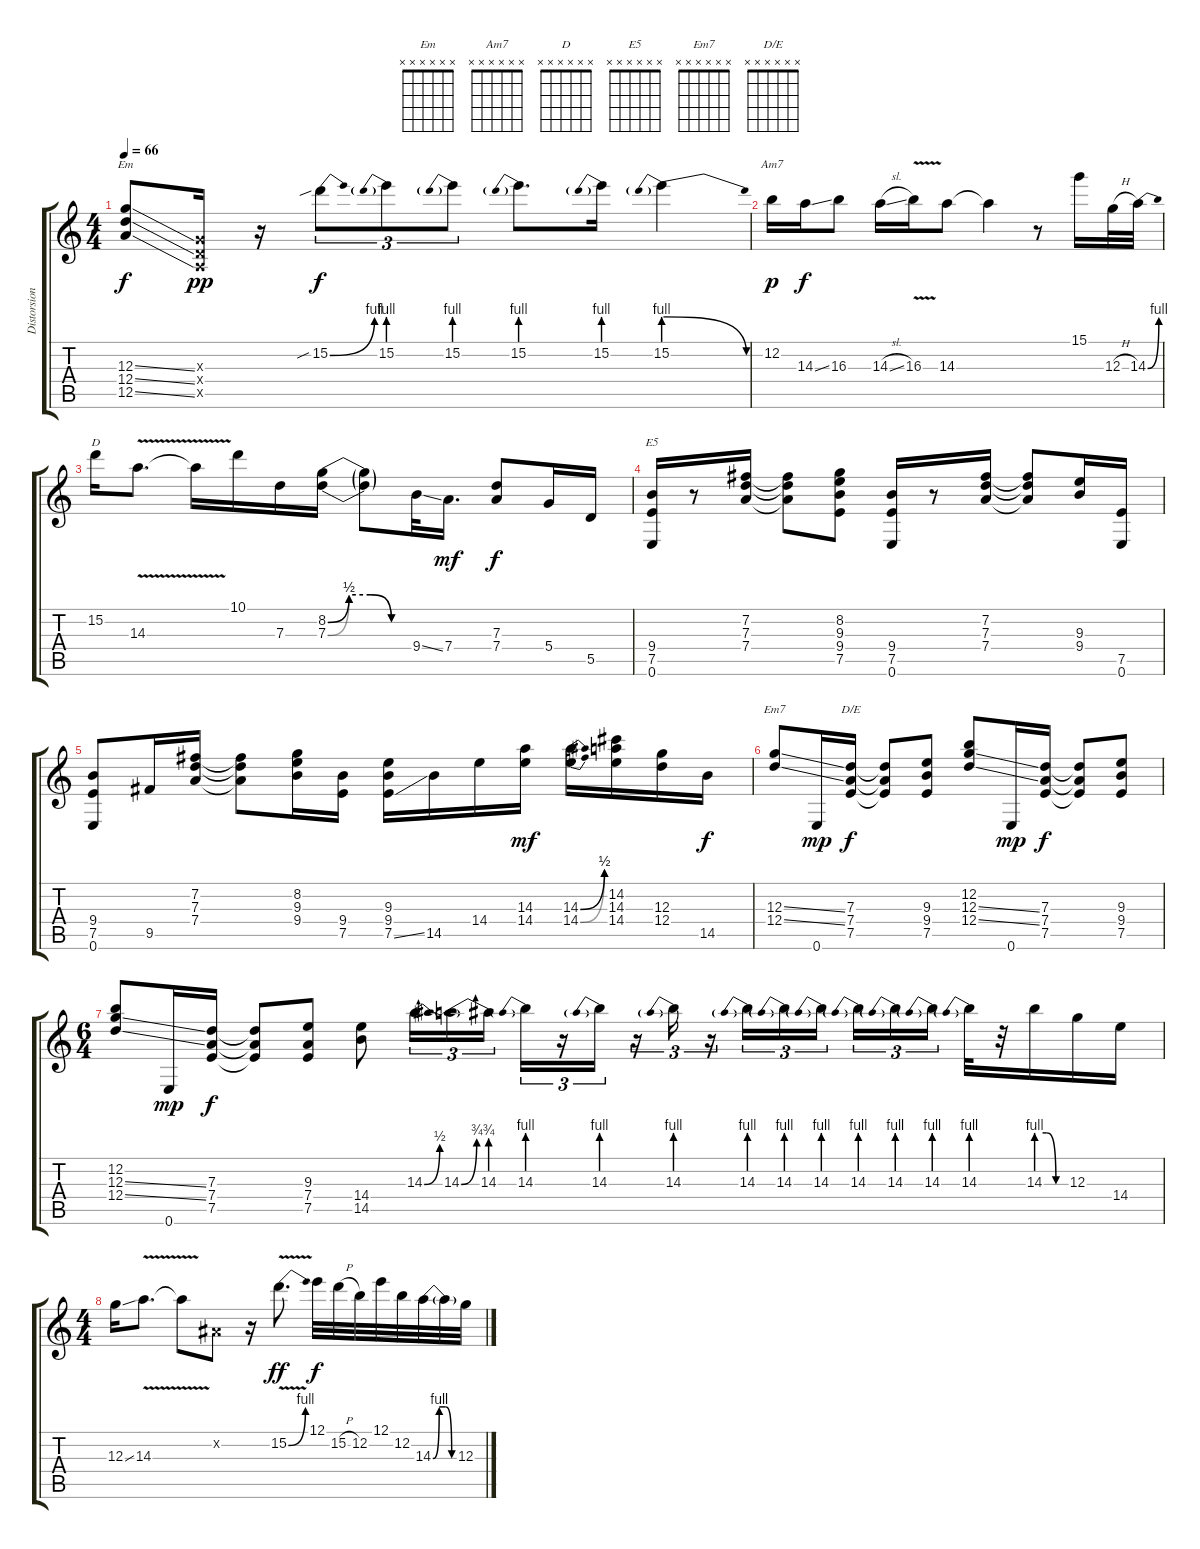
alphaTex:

\track ("Distorsion" "Distorsion") {instrument distortionguitar}
\staff {score tabs}
\tuning (E4 B3 G3 D3 A2 E2) {hide}
\chord ("Em" x x x x x x)
\chord ("Am7" x x x x x x)
\chord ("D" x x x x x x)
\chord ("E5" x x x x x x)
\chord ("Em7" x x x x x x)
\chord ("D/E" x x x x x x)
\ts (4 4)
\tempo 66
\clef g2
\ks c
(12.3{ss} 12.4{ss} 12.5{ss}).8{ch "Em" dy f} (0.3{x} 0.4{x} 0.5{x}).16{dy pp} r.16 15.2{be (bend 0 0 60 4) sib}.8{tu (3 2) dy f} 15.2{be (prebend 0 4 60 4)}.8{tu (3 2)} 15.2{be (prebend 0 4 60 4)}.8{tu (3 2)} 15.2{be (prebend 0 4 60 4)}.8{d} 15.2{be (prebend 0 4 60 4)}.16 15.2{be (prebendrelease 0 4 60 0)}.4 |
12.2.16{ch "Am7" dy p} 14.3{ss}.16{dy f} 16.3.8 14.3{sl}.16{txt ""} 16.3{v}.16 14.3.8 14.3{t}.4 r.8 15.1.16 12.3{h}.32 14.3{be (bend 0 0 60 4)}.32 |
15.2.16{ch "D"} 14.3{v}.8{d} 14.3{t}.16 10.1.16 7.3.16 (8.2{be (custom 0 0 15 2 30 2 45 0 60 0)} 7.3{be (custom 0 0 15 2 30 2 45 0 60 0)}).16 (8.2{t} 7.3{t}).8 9.4{ss}.32 7.4.16{d dy mf} (7.3 7.4).8{dy f} 5.4.16 5.5.16 |
(9.4 7.5 0.6).16{ch "E5"} r.8 (7.2 7.3 7.4).16 (7.2{t} 7.3{t} 7.4{t}).8 (8.2 9.3 9.4 7.5).8 (9.4 7.5 0.6).16 r.8 (7.2 7.3 7.4).16 (7.2{t} 7.3{t} 7.4{t}).8 (9.3 9.4).16 (7.5 0.6).16 |
(9.4 7.5 0.6).8 9.5.16 (7.2 7.3 7.4).16 (7.2{t} 7.3{t} 7.4{t}).8 (8.2 9.3 9.4).16 (9.4 7.5).16 (9.3 9.4 7.5{ss}).16 14.5.16 14.4.16 (14.3 14.4).16{dy mf} (14.3{be (bend 0 0 60 2)} 14.4{be (bend 0 0 60 2)}).16 (14.2 14.3 14.4).16 (12.3 12.4).16 14.5.16{dy f} |
(12.3{ss} 12.4{ss}).8{ch "Em7"} 0.6.16{dy mp} (7.3 7.4 7.5).16{ch "D/E" dy f} (7.3{t} 7.4{t} 7.5{t}).8 (9.3 9.4 7.5).8 (12.2 12.3{ss} 12.4{ss}).8 0.6.16{dy mp} (7.3 7.4 7.5).16{dy f} (7.3{t} 7.4{t} 7.5{t}).8 (9.3 9.4 7.5).8 |
\ts (6 4)
(12.2 12.3{ss} 12.4{ss}).8 0.6.16{dy mp} (7.3 7.4 7.5).16{dy f} (7.3{t} 7.4{t} 7.5{t}).8 (9.3 7.4 7.5).8 (14.4 14.5).8 14.3{be (bend 0 0 60 2)}.16{tu (3 2) instrument distortionguitar} 14.3{be (bend 0 0 60 3)}.16{tu (3 2)} 14.3{be (prebend 0 3 60 3)}.16{tu (3 2)} 14.3{be (prebend 0 4 60 4)}.16{tu (3 2)} r.16{tu (3 2)} 14.3{be (prebend 0 4 60 4)}.16{tu (3 2)} r.16{tu (3 2)} 14.3{be (prebend 0 4 60 4)}.16{tu (3 2)} r.16{tu (3 2)} 14.3{be (prebend 0 4 60 4)}.16{tu (3 2)} 14.3{be (prebend 0 4 60 4)}.16{tu (3 2)} 14.3{be (prebend 0 4 60 4)}.16{tu (3 2) beam splitsecondary} 14.3{be (prebend 0 4 60 4)}.16{tu (3 2)} 14.3{be (prebend 0 4 60 4)}.16{tu (3 2)} 14.3{be (prebend 0 4 60 4)}.16{tu (3 2) beam splitsecondary} 14.3{be (prebend 0 4 60 4)}.32 r.32 14.3{be (custom 0 4 20 4 40 0 60 0)}.16 12.3.16 14.4.16 |
\ts (4 4)
12.3{ss}.16 14.3{v}.8{d} 14.3{t}.8 -1.2{x}.8 r.16 15.2{be (bend 0 0 60 4) v}.8{d dy ff} 12.1.32{dy f} 15.2{h}.32 12.2.32 12.1.32 12.2.32 14.3{be (custom 0 0 15 4 30 4 45 0 60 0)}.32 14.3{t}.32 12.3.32
